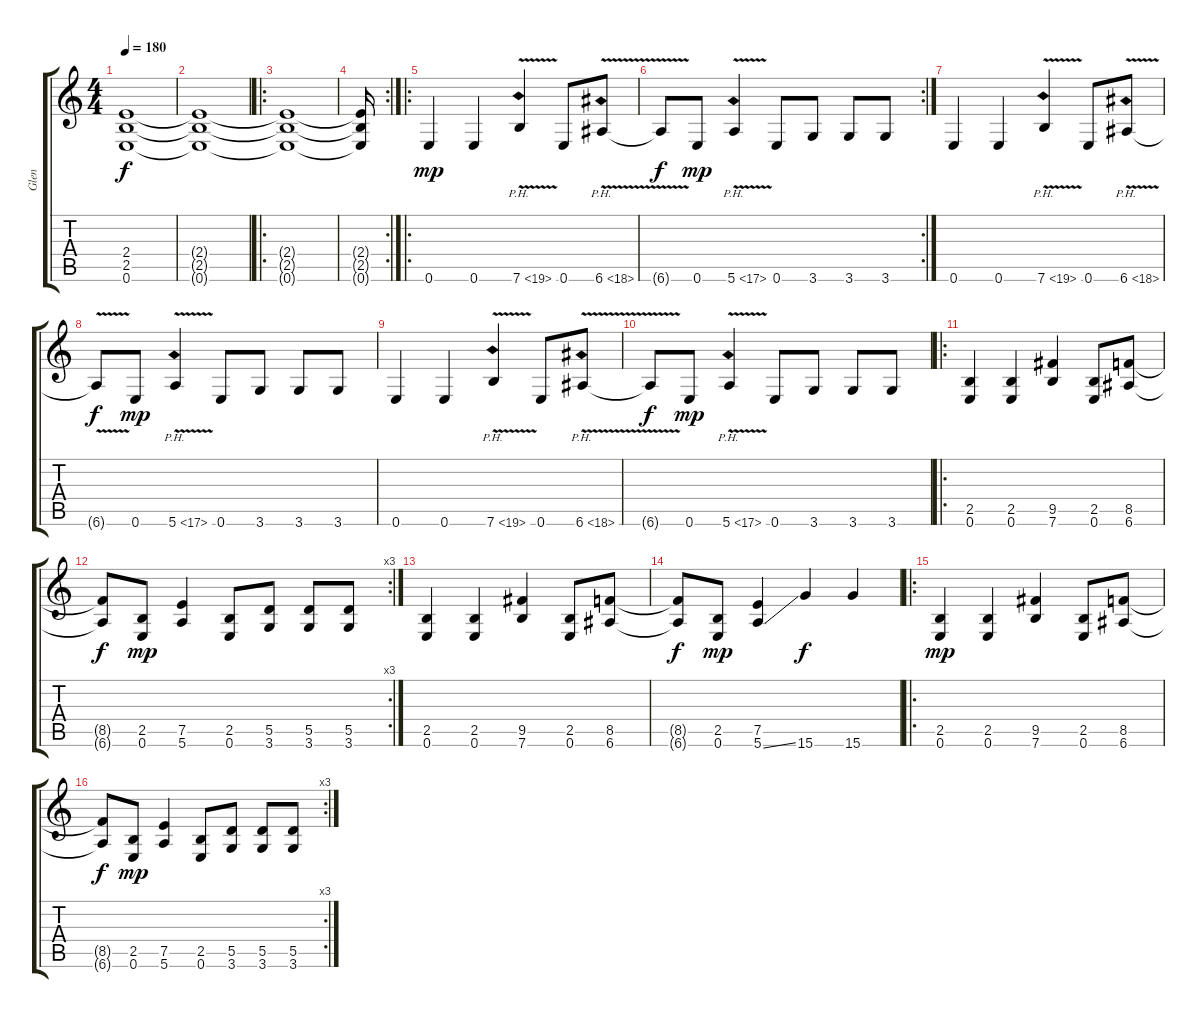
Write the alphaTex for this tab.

\track ("Glen" "Glen") {instrument distortionguitar}
\staff {score tabs}
\tuning (E4 B3 G3 D3 A2 E2) {hide}
\ts (4 4)
\tempo 180
\clef g2
\ks c
(2.4 2.5 0.6).1{dy f} |
(2.4{t} 2.5{t} 0.6{t}).1 |
\ro
(2.4{t} 2.5{t} 0.6{t}).1 |
\rc 2
(2.4{t} 2.5{t} 0.6{t}).16 |
\ro
0.6.4{dy mp} 0.6.4 7.6{ph 12 v}.4 0.6.8 6.6{ph 12 v}.8 |
\rc 2
6.6{t}.8{dy f} 0.6.8{dy mp} 5.6{ph 12 v}.4 0.6.8 3.6.8 3.6.8 3.6.8 |
0.6.4 0.6.4 7.6{ph 12 v}.4 0.6.8 6.6{ph 12 v}.8 |
6.6{t}.8{dy f} 0.6.8{dy mp} 5.6{ph 12 v}.4 0.6.8 3.6.8 3.6.8 3.6.8 |
0.6.4 0.6.4 7.6{ph 12 v}.4 0.6.8 6.6{ph 12 v}.8 |
6.6{t}.8{dy f} 0.6.8{dy mp} 5.6{ph 12 v}.4 0.6.8 3.6.8 3.6.8 3.6.8 |
\ro
(2.5 0.6).4 (2.5 0.6).4 (9.5 7.6).4 (2.5 0.6).8 (8.5 6.6).8 |
\rc 3
(8.5{t} 6.6{t}).8{dy f} (2.5 0.6).8{dy mp} (7.5 5.6).4 (2.5 0.6).8 (5.5 3.6).8 (5.5 3.6).8 (5.5 3.6).8 |
(2.5 0.6).4 (2.5 0.6).4 (9.5 7.6).4 (2.5 0.6).8 (8.5 6.6).8 |
(8.5{t} 6.6{t}).8{dy f} (2.5 0.6).8{dy mp} (7.5 5.6{ss}).4 15.6.4{dy f} 15.6.4 |
\ro
(2.5 0.6).4{dy mp} (2.5 0.6).4 (9.5 7.6).4 (2.5 0.6).8 (8.5 6.6).8 |
\rc 3
(8.5{t} 6.6{t}).8{dy f} (2.5 0.6).8{dy mp} (7.5 5.6).4 (2.5 0.6).8 (5.5 3.6).8 (5.5 3.6).8 (5.5 3.6).8
